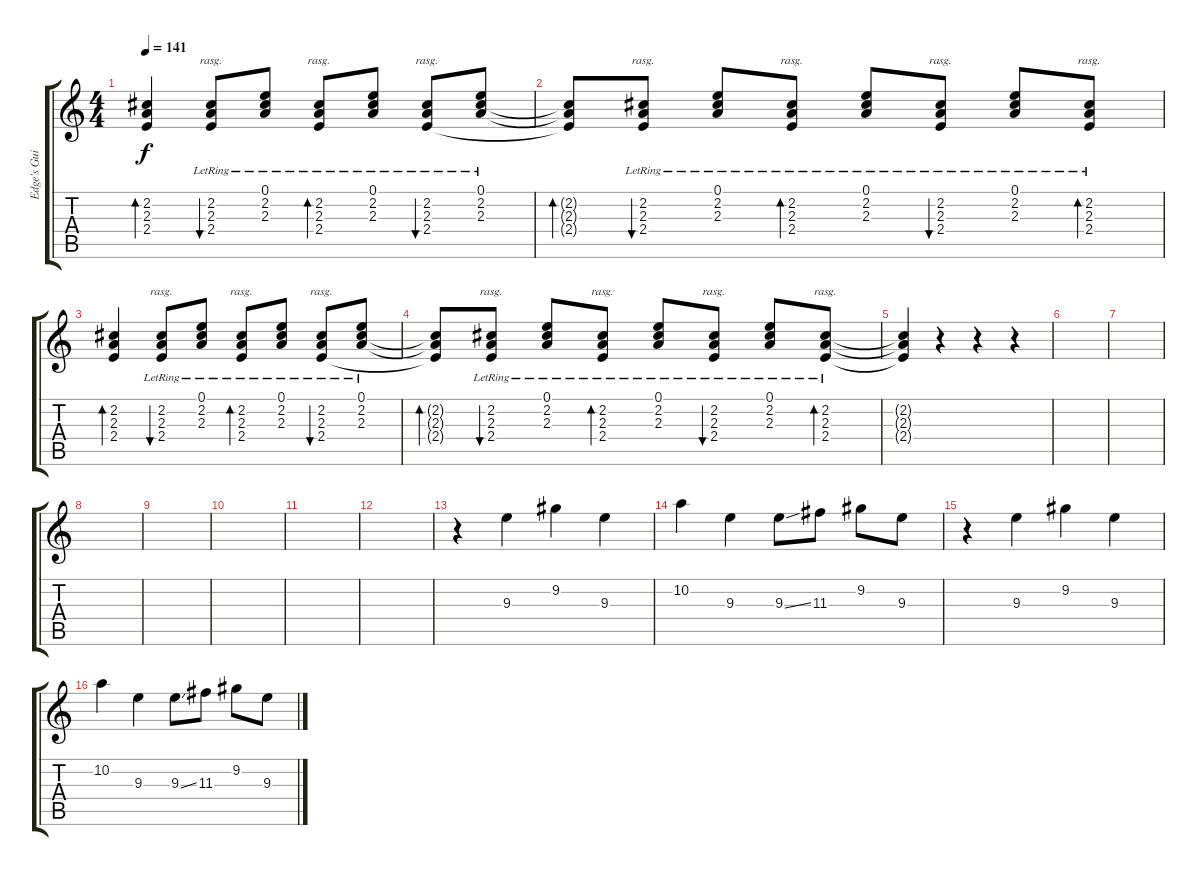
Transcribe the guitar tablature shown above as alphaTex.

\track ("Edge's Guitar Sampler" "Edge's Gui") {instrument overdrivenguitar}
\staff {score tabs}
\tuning (E4 B3 G3 D3 A2 E2) {hide}
\ts (4 4)
\tempo 141
\clef g2
\ks c
(2.2 2.3 2.4).4{bd 120 dy f} (2.2{lr} 2.3 2.4).8{bu 120 rasg ii} (0.1{lr} 2.2 2.3).8 (2.2{lr} 2.3 2.4).8{bd 120 rasg ii} (0.1{lr} 2.2 2.3).8 (2.2{lr} 2.3 2.4).8{bu 120 rasg ii} (0.1{lr} 2.2 2.3).8 |
(2.2{t} 2.3{t} 2.4{t}).8{bd 120} (2.2{lr} 2.3 2.4).8{bu 120 rasg ii} (0.1{lr} 2.2 2.3).8 (2.2{lr} 2.3 2.4).8{bd 120 rasg ii} (0.1{lr} 2.2 2.3).8 (2.2{lr} 2.3 2.4).8{bu 120 rasg ii} (0.1{lr} 2.2 2.3).8 (2.2{lr} 2.3 2.4).8{bd 120 rasg ii} |
(2.2 2.3 2.4).4{bd 120} (2.2{lr} 2.3 2.4).8{bu 120 rasg ii} (0.1{lr} 2.2 2.3).8 (2.2{lr} 2.3 2.4).8{bd 120 rasg ii} (0.1{lr} 2.2 2.3).8 (2.2{lr} 2.3 2.4).8{bu 120 rasg ii} (0.1{lr} 2.2 2.3).8 |
(2.2{t} 2.3{t} 2.4{t}).8{bd 120} (2.2{lr} 2.3 2.4).8{bu 120 rasg ii} (0.1{lr} 2.2 2.3).8 (2.2{lr} 2.3 2.4).8{bd 120 rasg ii} (0.1{lr} 2.2 2.3).8 (2.2{lr} 2.3 2.4).8{bu 120 rasg ii} (0.1{lr} 2.2 2.3).8 (2.2{lr} 2.3 2.4).8{bd 120 rasg ii} |
(2.2{t} 2.3{t} 2.4{t}).4 r.4 r.4 r.4 |
|
|
|
|
|
|
|
r.4 9.3.4 9.2.4 9.3.4 |
10.2.4 9.3.4 9.3{ss}.8 11.3.8 9.2.8 9.3.8 |
r.4 9.3.4 9.2.4 9.3.4 |
10.2.4 9.3.4 9.3{ss}.8 11.3.8 9.2.8 9.3.8
